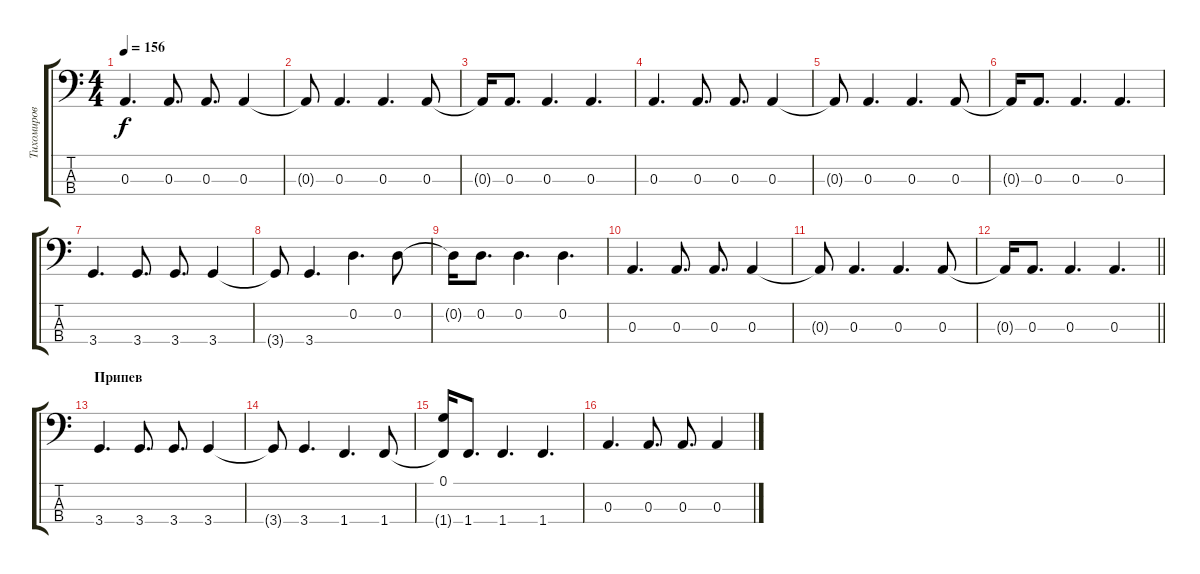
\track ("Тихомиров (Бас)" "Тихомиров ") {instrument electricbassfinger}
\staff {score tabs}
\tuning (G2 D2 A1 E1) {hide}
\ts (4 4)
\tempo 156
\clef f4
\ks c
0.3.4{d dy f} 0.3.8{d} 0.3.8{d} 0.3.4 |
0.3{t}.8 0.3.4{d} 0.3.4{d} 0.3.8 |
0.3{t}.16 0.3.8{d} 0.3.4{d} 0.3.4{d} |
0.3.4{d} 0.3.8{d} 0.3.8{d} 0.3.4 |
0.3{t}.8 0.3.4{d} 0.3.4{d} 0.3.8 |
0.3{t}.16 0.3.8{d} 0.3.4{d} 0.3.4{d} |
3.4.4{d} 3.4.8{d} 3.4.8{d} 3.4.4 |
3.4{t}.8 3.4.4{d} 0.2.4{d} 0.2.8 |
0.2{t}.16 0.2.8{d} 0.2.4{d} 0.2.4{d} |
0.3.4{d} 0.3.8{d} 0.3.8{d} 0.3.4 |
0.3{t}.8 0.3.4{d} 0.3.4{d} 0.3.8 |
\barLineRight lightlight
0.3{t}.16 0.3.8{d} 0.3.4{d} 0.3.4{d} |
\section ("" "Припев")
3.4.4{d} 3.4.8{d} 3.4.8{d} 3.4.4 |
3.4{t}.8 3.4.4{d} 1.4.4{d} 1.4.8 |
(0.1 1.4{t}).16 1.4.8{d} 1.4.4{d} 1.4.4{d} |
0.3.4{d} 0.3.8{d} 0.3.8{d} 0.3.4
